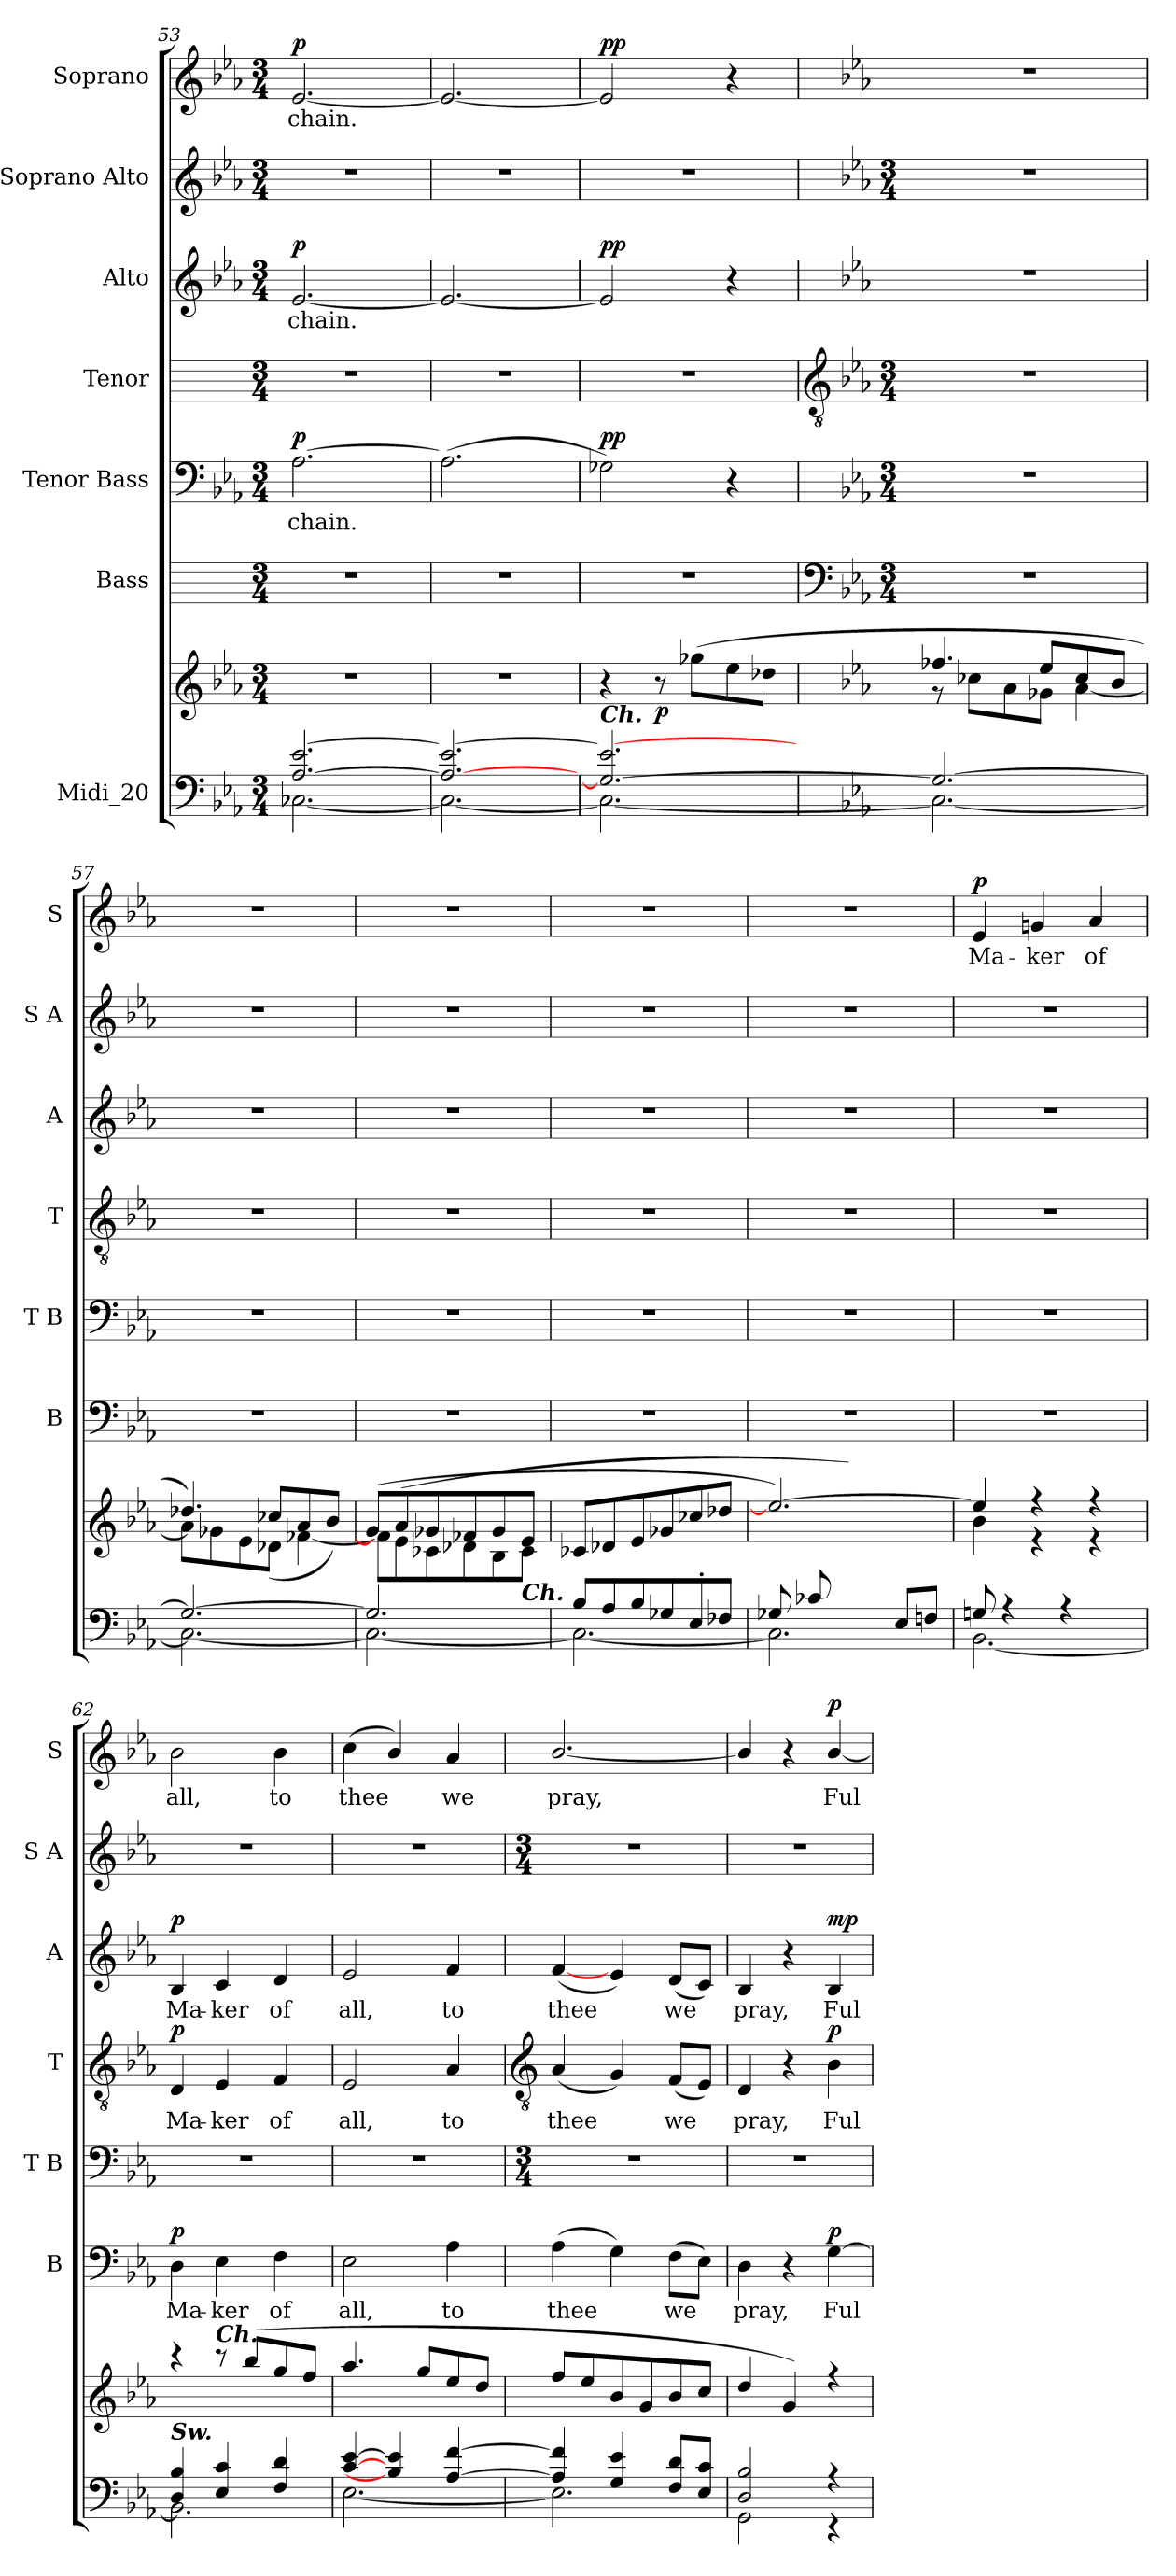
**kern	**kern	**dynam	**kern	**text	**dynam	**kern	**text	**dynam	**kern	**text	**dynam	**kern	**text	**dynam	**kern	**kern	**text	**dynam
*part7	*part7	*part7	*part6	*part6	*part6	*part5	*part5	*part5	*part4	*part4	*part4	*part3	*part3	*part3	*part2	*part1	*part1	*part1
*staff8	*staff7	*staff7/8	*staff6	*staff6	*staff6	*staff5	*staff5	*staff5	*staff4	*staff4	*staff4	*staff3	*staff3	*staff3	*staff2	*staff1	*staff1	*staff1
*I"Midi_20	*	*	*I"Bass	*	*	*I"Tenor Bass	*	*	*I"Tenor	*	*	*I"Alto	*	*	*I"Soprano Alto	*I"Soprano	*	*
*	*	*	*I'B	*	*	*I'T B	*	*	*I'T	*	*	*I'A	*	*	*I'S A	*I'S	*	*
*clefF4	*clefG2	*	*	*	*	*clefF4	*	*	*	*	*	*clefG2	*	*	*clefG2	*clefG2	*	*
*k[b-e-a-]	*k[b-e-a-]	*	*	*	*	*k[b-e-a-]	*	*	*	*	*	*k[b-e-a-]	*	*	*k[b-e-a-]	*k[b-e-a-]	*	*
*E-:	*E-:	*	*	*	*	*E-:	*	*	*	*	*	*E-:	*	*	*E-:	*E-:	*	*
*M3/4	*M3/4	*	*M3/4	*	*	*M3/4	*	*	*M3/4	*	*	*M3/4	*	*	*M3/4	*M3/4	*	*
=53	=53	=53	=53	=53	=53	=53	=53	=53	=53	=53	=53	=53	=53	=53	=53	=53	=53	=53
*^	*	*	*	*	*	*	*	*	*	*	*	*	*	*	*	*	*	*
!	!	!LO:N:vis=1	!	!	!	!	!	!LO:LY:b	!LO:DY:b	!	!	!	!	!LO:LY:b	!LO:DY:b	!	!	!LO:LY:b	!LO:DY:b
*	*	*^	*	*	*	*	*	*	*	*	*	*	*	*	*	*	*	*	*
[2.A-/ [2.e-/	[2.C-X\	2.r	2ryy	.	2.r	.	.	[2.A-	chain.	p	2.r	.	.	[2.e-	chain.	p	2.r	[2.e-	chain.	p
.	.	.	4ryy	.	.	.	.	.	.	.	.	.	.	.	.	.	.	.	.	.
=54	=54	=54	=54	=54	=54	=54	=54	=54	=54	=54	=54	=54	=54	=54	=54	=54	=54	=54	=54	=54
!	!	!LO:N:vis=1	!	!	!	!	!	!	!	!	!	!	!	!	!	!	!	!	!	!
2.A-/_ 2.e-/_	2.C-\_	2.r	2ryy	.	2.r	.	.	(>2.A-]	.	.	2.r	.	.	2.e-_	.	.	2.r	2.e-_	.	.
.	.	.	4ryy	.	.	.	.	.	.	.	.	.	.	.	.	.	.	.	.	.
=55	=55	=55	=55	=55	=55	=55	=55	=55	=55	=55	=55	=55	=55	=55	=55	=55	=55	=55	=55	=55
!	!	!LO:TX:b:Bi:t=Ch.	!	!	!	!	!	!	!	!	!	!	!	!	!	!	!	!	!	!
!	!	!	!	!	!	!	!	!	!	!LO:DY:b	!	!	!	!	!	!LO:DY:b	!	!	!	!LO:DY:b
2.G-/_ 2.e-/_	2.C-\_	4r	2ryy	.	2.r	.	.	2G-X)	.	pp	2.r	.	.	2e-]	.	pp	2.r	2e-]	.	pp
!	!	!	!	!LO:DY:b	!	!	!	!	!	!	!	!	!	!	!	!	!	!	!	!
.	.	8r	.	p	.	.	.	.	.	.	.	.	.	.	.	.	.	.	.	.
.	.	(>8gg-X\L	.	.	.	.	.	.	.	.	.	.	.	.	.	.	.	.	.	.
.	.	8ee-\	4ryy	.	.	.	.	4r	.	.	.	.	.	4r	.	.	.	4r	.	.
.	.	8dd-X\J	.	.	.	.	.	.	.	.	.	.	.	.	.	.	.	.	.	.
!!LO:LB:g=z
=56	=56	=56	=56	=56	=56	=56	=56	=56	=56	=56	=56	=56	=56	=56	=56	=56	=56	=56	=56	=56
*	*	*	*	*	*clefF4	*	*	*	*	*	*clefGv2	*	*	*	*	*	*	*	*	*
*	*	*	*	*	*k[b-e-a-]	*	*	*	*	*	*k[b-e-a-]	*	*	*	*	*	*	*	*	*
*	*	*	*	*	*E-:	*	*	*	*	*	*E-:	*	*	*	*	*	*	*	*	*
*	*	*	*	*	*M3/4	*	*	*M3/4	*	*	*M3/4	*	*	*	*	*	*M3/4	*	*	*
!	!	!	!	!	!LO:N:vis=1	!	!	!	!	!	!LO:N:vis=1	!	!	!LO:N:vis=1	!	!	!	!LO:N:vis=1.	!	!
2.G-/_	2.C-\_	4.ff-X/	8r	.	2.r	.	.	2.r	.	.	2.r	.	.	2.r	.	.	2.r	2.r	.	.
.	.	.	(>8cc-X\L	.	.	.	.	.	.	.	.	.	.	.	.	.	.	.	.	.
.	.	.	8a-\	.	.	.	.	.	.	.	.	.	.	.	.	.	.	.	.	.
.	.	8ee-/L	8g-X\J	.	.	.	.	.	.	.	.	.	.	.	.	.	.	.	.	.
.	.	8cc-/	[4a-\	.	.	.	.	.	.	.	.	.	.	.	.	.	.	.	.	.
.	.	8b-/J	.	.	.	.	.	.	.	.	.	.	.	.	.	.	.	.	.	.
=57	=57	=57	=57	=57	=57	=57	=57	=57	=57	=57	=57	=57	=57	=57	=57	=57	=57	=57	=57	=57
!	!	!	!	!	!LO:N:vis=1	!	!	!	!	!	!LO:N:vis=1	!	!	!LO:N:vis=1	!	!	!	!LO:N:vis=1	!	!
2.G-/_	2.C-\_	4.dd-X/)	8a-\L]	.	2.r	.	.	2.r	.	.	2.r	.	.	2.r	.	.	2.r	2.r	.	.
.	.	.	8g-X\	.	.	.	.	.	.	.	.	.	.	.	.	.	.	.	.	.
.	.	.	8e-\	.	.	.	.	.	.	.	.	.	.	.	.	.	.	.	.	.
.	.	8cc-X/L	(8d-X\J	.	.	.	.	.	.	.	.	.	.	.	.	.	.	.	.	.
.	.	8a-/	[4f-X\	.	.	.	.	.	.	.	.	.	.	.	.	.	.	.	.	.
.	.	8b-/J)	.	.	.	.	.	.	.	.	.	.	.	.	.	.	.	.	.	.
=58	=58	=58	=58	=58	=58	=58	=58	=58	=58	=58	=58	=58	=58	=58	=58	=58	=58	=58	=58	=58
!	!	!	!	!	!LO:N:vis=1	!	!	!	!	!	!LO:N:vis=1	!	!	!LO:N:vis=1	!	!	!	!LO:N:vis=1	!	!
2.G-/]	2.C-\_	(>8g-/L]	8f-\L]	.	2.r	.	.	2.r	.	.	2.r	.	.	2.r	.	.	2.r	2.r	.	.
.	.	8a-/	(<8e-\	.	.	.	.	.	.	.	.	.	.	.	.	.	.	.	.	.
.	.	8g-/	8c-X\	.	.	.	.	.	.	.	.	.	.	.	.	.	.	.	.	.
.	.	8f-X/	8d-X\	.	.	.	.	.	.	.	.	.	.	.	.	.	.	.	.	.
.	.	8g-/	8B-\	.	.	.	.	.	.	.	.	.	.	.	.	.	.	.	.	.
!	!	!LO:TX:b:Bi:t=Ch.	!	!	!	!	!	!	!	!	!	!	!	!	!	!	!	!	!	!
.	.	8e-/J	8c-\J	.	.	.	.	.	.	.	.	.	.	.	.	.	.	.	.	.
=59	=59	=59	=59	=59	=59	=59	=59	=59	=59	=59	=59	=59	=59	=59	=59	=59	=59	=59	=59	=59
!	!	!	!	!	!LO:N:vis=1	!	!	!	!	!	!LO:N:vis=1	!	!	!LO:N:vis=1	!	!	!	!LO:N:vis=1	!	!
8B-/L	2.C-\_	8c-X/L	2ryy	.	2.r	.	.	2.r	.	.	2.r	.	.	2.r	.	.	2.r	2.r	.	.
8A-/	.	8d-X/	.	.	.	.	.	.	.	.	.	.	.	.	.	.	.	.	.	.
8B-/	.	8e-/	.	.	.	.	.	.	.	.	.	.	.	.	.	.	.	.	.	.
8G-X/	.	8g-X/	.	.	.	.	.	.	.	.	.	.	.	.	.	.	.	.	.	.
8E-'/	.	8cc-X/	4ryy	.	.	.	.	.	.	.	.	.	.	.	.	.	.	.	.	.
8F-X/J	.	8dd-X/J	.	.	.	.	.	.	.	.	.	.	.	.	.	.	.	.	.	.
=60	=60	=60	=60	=60	=60	=60	=60	=60	=60	=60	=60	=60	=60	=60	=60	=60	=60	=60	=60	=60
*	*^	*	*	*	*	*	*	*	*	*	*	*	*	*	*	*	*	*	*	*
!	!	!	!	!	!	!LO:N:vis=1	!	!	!	!	!	!LO:N:vis=1	!	!	!LO:N:vis=1	!	!	!	!LO:N:vis=1	!	!
8G-X/L	2ryy	2.C-\]	2.ee-/_)	4ryy	.	2.r	.	.	2.r	.	.	2.r	.	.	2.r	.	.	2.r	2.r	.	.
8c-X/	.	.	.	.	.	.	.	.	.	.	.	.	.	.	.	.	.	.	.	.	.
2ryy	.	.	.	8e-/)	.	.	.	.	.	.	.	.	.	.	.	.	.	.	.	.	.
.	.	.	.	8f/	.	.	.	.	.	.	.	.	.	.	.	.	.	.	.	.	.
.	8E-/L	.	.	8g-X/	.	.	.	.	.	.	.	.	.	.	.	.	.	.	.	.	.
.	8Fn/J	.	.	8a-/J	.	.	.	.	.	.	.	.	.	.	.	.	.	.	.	.	.
*	*v	*v	*	*	*	*	*	*	*	*	*	*	*	*	*	*	*	*	*	*	*
=61	=61	=61	=61	=61	=61	=61	=61	=61	=61	=61	=61	=61	=61	=61	=61	=61	=61	=61	=61	=61
!	!	!	!	!	!LO:N:vis=1	!	!	!	!	!	!LO:N:vis=1	!	!	!LO:N:vis=1	!	!	!	!	!LO:LY:b	!LO:DY:b
8Gn/	[2.BB-\	4ee-/]	4b-\	.	2.r	.	.	2.r	.	.	2.r	.	.	2.r	.	.	2.r	4e-	Ma-	p
4r	.	.	.	.	.	.	.	.	.	.	.	.	.	.	.	.	.	.	.	.
!	!	!	!	!	!	!	!	!	!	!	!	!	!	!	!	!	!	!	!LO:LY:b	!
.	.	4r	4r	.	.	.	.	.	.	.	.	.	.	.	.	.	.	4gn	-ker	.
4r	.	.	.	.	.	.	.	.	.	.	.	.	.	.	.	.	.	.	.	.
!	!	!	!	!	!	!	!	!	!	!	!	!	!	!	!	!	!	!	!LO:LY:b	!
.	.	4r	4r	.	.	.	.	.	.	.	.	.	.	.	.	.	.	4a-	of	.
8ryy	.	.	.	.	.	.	.	.	.	.	.	.	.	.	.	.	.	.	.	.
=62	=62	=62	=62	=62	=62	=62	=62	=62	=62	=62	=62	=62	=62	=62	=62	=62	=62	=62	=62	=62
!LO:TX:a:Bi:t=Sw.	!	!	!	!	!	!	!	!	!	!	!	!	!	!	!	!	!	!	!	!
!	!	!	!	!	!	!LO:LY:b	!LO:DY:b	!	!	!	!	!LO:LY:b	!LO:DY:b	!	!LO:LY:b	!LO:DY:b	!	!	!LO:LY:b	!
4D/ 4B-/	2.BB-\]	4r	2.ryy	.	4D\	Ma-	p	2.r	.	.	4D	Ma-	p	4B-	Ma-	p	2.r	2b-	all,	.
!	!	!LO:TX:a:Bi:t=Ch.	!	!	!	!	!	!	!	!	!	!	!	!	!	!	!	!	!	!
!	!	!	!	!	!	!LO:LY:b	!	!	!	!	!	!LO:LY:b	!	!	!LO:LY:b	!	!	!	!	!
4E-/ 4c/	.	8r	.	.	4E-\	-ker	.	.	.	.	4E-	-ker	.	4c	-ker	.	.	.	.	.
.	.	(>8bb-/L	.	.	.	.	.	.	.	.	.	.	.	.	.	.	.	.	.	.
!	!	!	!	!	!	!LO:LY:b	!	!	!	!	!	!LO:LY:b	!	!	!LO:LY:b	!	!	!	!LO:LY:b	!
4F/ 4d/	.	8gg/	.	.	4F\	of	.	.	.	.	4F	of	.	4d	of	.	.	4b-	to	.
.	.	8ff/J	.	.	.	.	.	.	.	.	.	.	.	.	.	.	.	.	.	.
=63	=63	=63	=63	=63	=63	=63	=63	=63	=63	=63	=63	=63	=63	=63	=63	=63	=63	=63	=63	=63
!	!	!	!	!	!	!LO:LY:b	!	!	!	!	!	!LO:LY:b	!	!	!LO:LY:b	!	!	!	!LO:LY:b	!
[4c/ [4e-/	[2.E-\	4.aa-/	2.ryy	.	2E-\	all,	.	2.r	.	.	2E-	all,	.	2e-	all,	.	2.r	(<4cc	thee	.
4B-/] 4e-/]	.	.	.	.	.	.	.	.	.	.	.	.	.	.	.	.	.	4b-/)	.	.
.	.	8gg/L	.	.	.	.	.	.	.	.	.	.	.	.	.	.	.	.	.	.
!	!	!	!	!	!	!LO:LY:b	!	!	!	!	!	!LO:LY:b	!	!	!LO:LY:b	!	!	!	!LO:LY:b	!
[4A-/ [4f/	.	8ee-/	.	.	4A-\	to	.	.	.	.	4A-	to	.	4f	to	.	.	4a-	we	.
.	.	8dd/J	.	.	.	.	.	.	.	.	.	.	.	.	.	.	.	.	.	.
!!LO:LB:g=z
=64	=64	=64	=64	=64	=64	=64	=64	=64	=64	=64	=64	=64	=64	=64	=64	=64	=64	=64	=64	=64
*	*	*	*	*	*	*	*	*	*	*	*clefGv2	*	*	*	*	*	*	*	*	*
*	*	*	*	*	*	*	*	*M3/4	*	*	*	*	*	*	*	*	*M3/4	*	*	*
!	!	!	!	!	!	!LO:LY:b	!	!	!	!	!	!LO:LY:b	!	!	!LO:LY:b	!	!	!	!LO:LY:b	!
4A-/] 4f/]	2.E-\]	8ff/L	2.ryy	.	(>4A-\	thee	.	2.r	.	.	(<4A-	thee	.	(<[4f	thee	.	2.r	[2.b-/	pray,	.
.	.	8ee-/	.	.	.	.	.	.	.	.	.	.	.	.	.	.	.	.	.	.
4G/ 4e-/	.	8b-/	.	.	4G\)	.	.	.	.	.	4G)	.	.	4e-)	.	.	.	.	.	.
.	.	8g/	.	.	.	.	.	.	.	.	.	.	.	.	.	.	.	.	.	.
!	!	!	!	!	!	!LO:LY:b	!	!	!	!	!	!LO:LY:b	!	!	!LO:LY:b	!	!	!	!	!
8F/ 8d/L	.	8b-/	.	.	(>8F\L	we	.	.	.	.	(<8FL	we	.	(<8dL	we	.	.	.	.	.
8E-/ 8c/J	.	8cc/J	.	.	8E-\J)	.	.	.	.	.	8E-J)	.	.	8cJ)	.	.	.	.	.	.
=65	=65	=65	=65	=65	=65	=65	=65	=65	=65	=65	=65	=65	=65	=65	=65	=65	=65	=65	=65	=65
!	!	!	!	!	!	!LO:LY:b	!	!	!	!	!	!LO:LY:b	!	!	!LO:LY:b	!	!	!	!	!
2D/ 2B-/	2GG\	4dd/	2.ryy	.	4D\	pray,	.	2.r	.	.	4D	pray,	.	4B-	pray,	.	2.r	4b-/]	.	.
.	.	4g/)	.	.	4r	.	.	.	.	.	4r	.	.	4r	.	.	.	4r	.	.
!	!	!	!	!	!	!LO:LY:b	!LO:DY:b	!	!	!	!	!LO:LY:b	!LO:DY:b	!	!LO:LY:b	!LO:DY:b	!	!	!LO:LY:b	!LO:DY:b
4r	4r	4r	.	.	[4G	Ful-	p	.	.	.	4B-	Ful-	p	4B-	Ful-	mp	.	[4b-/	Ful-	p
*v	*v	*	*	*	*	*	*	*	*	*	*	*	*	*	*	*	*	*	*	*
*	*v	*v	*	*	*	*	*	*	*	*	*	*	*	*	*	*	*	*	*
=	=	=	=	=	=	=	=	=	=	=	=	=	=	=	=	=	=	=
*-	*-	*-	*-	*-	*-	*-	*-	*-	*-	*-	*-	*-	*-	*-	*-	*-	*-	*-
